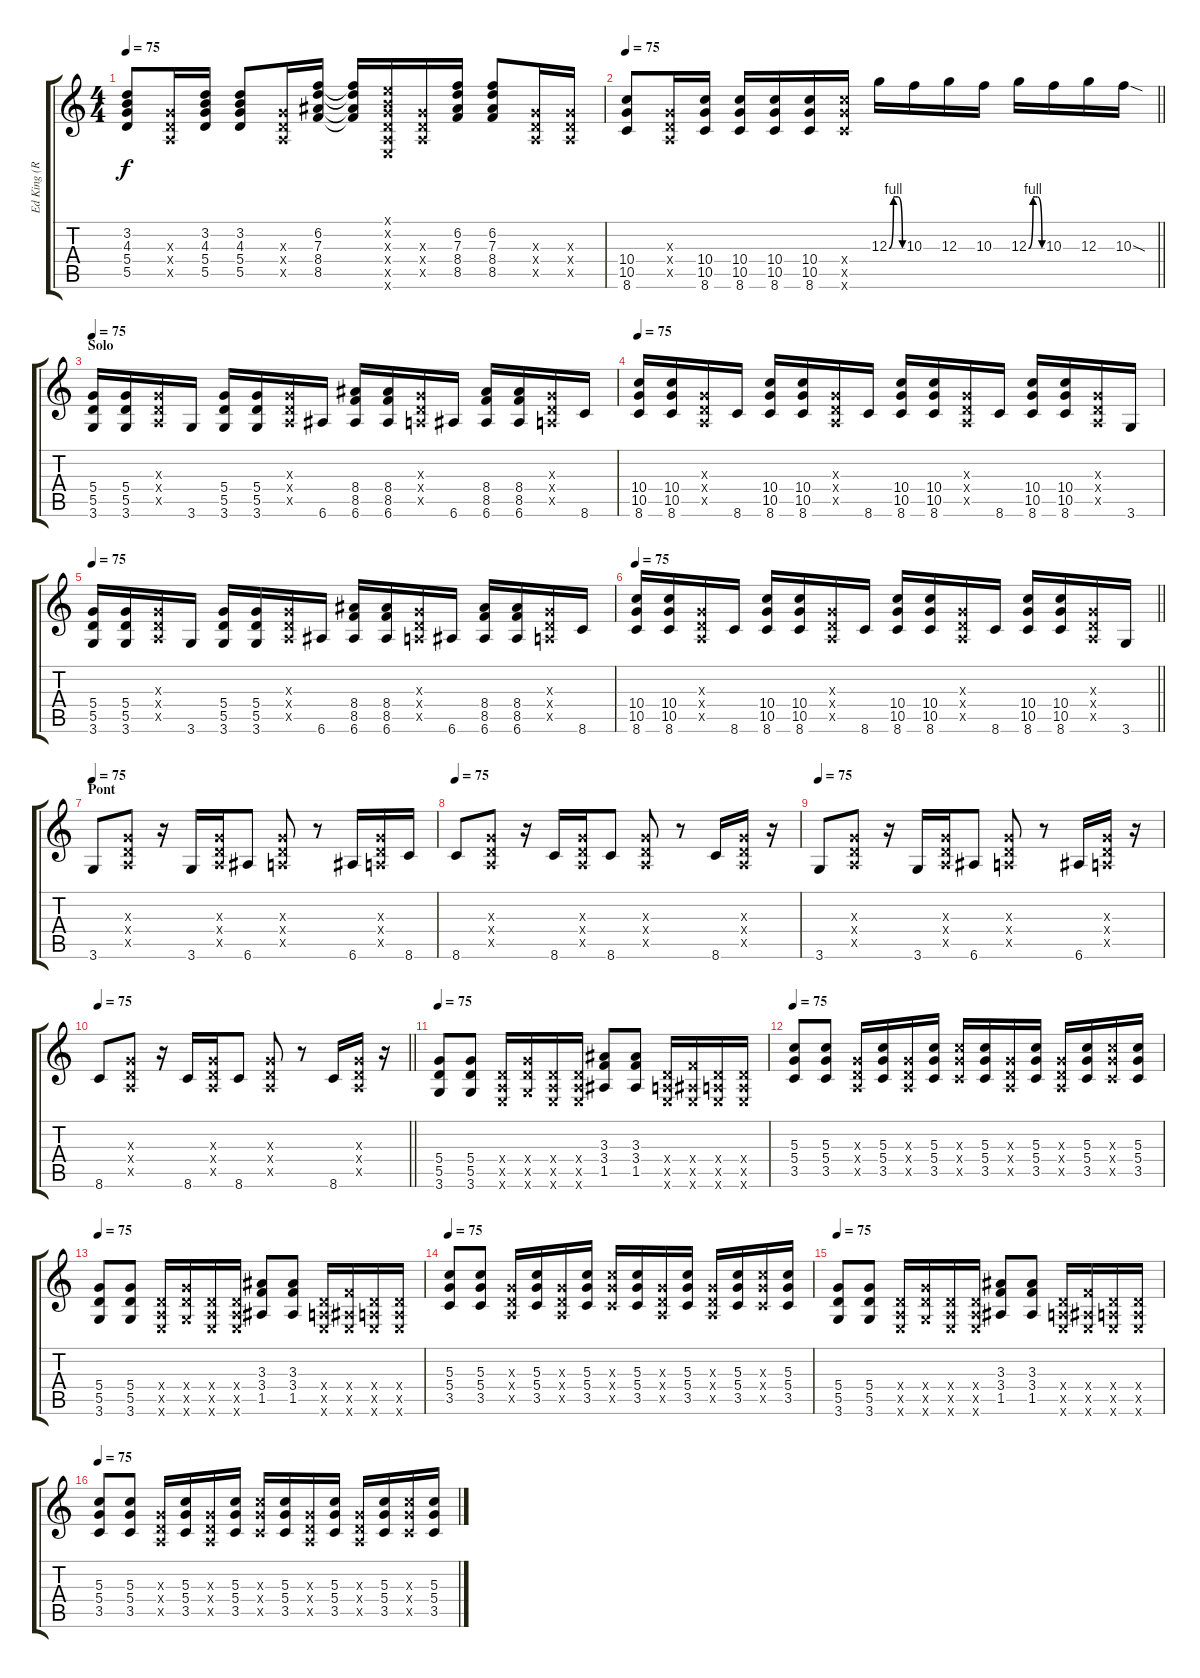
\track ("Ed King (Rhythm/Solo guitar)" "Ed King (R") {instrument distortionguitar}
\staff {score tabs}
\tuning (E4 B3 G3 D3 A2 E2) {hide}
\ts (4 4)
\tempo 75
\clef g2
\ks c
(3.2 4.3 5.4 5.5).8{dy f} (0.3{x} 0.4{x} 0.5{x}).16 (3.2 4.3 5.4 5.5).16 (3.2 4.3 5.4 5.5).8 (0.3{x} 0.4{x} 0.5{x}).16 (6.2 7.3 8.4 8.5).16 (6.2{t} 7.3{t} 8.4{t} 8.5{t}).16 (0.1{x} 0.2{x} 0.3{x} 0.4{x} 0.5{x} 0.6{x}).16 (0.3{x} 0.4{x} 0.5{x}).16 (6.2 7.3 8.4 8.5).16 (6.2 7.3 8.4 8.5).8 (0.3{x} 0.4{x} 0.5{x}).16 (0.3{x} 0.4{x} 0.5{x}).16 |
\tempo 75
\barLineRight lightlight
(10.4 10.5 8.6).8 (0.3{x} 0.4{x} 0.5{x}).16 (10.4 10.5 8.6).16 (10.4 10.5 8.6).16 (10.4 10.5 8.6).16 (10.4 10.5 8.6).16 (10.4{x} 10.5{x} 8.6{x}).16 12.3{be (custom 0 0 20 4 30 4 40 4 60 0)}.16 10.3.16 12.3.16 10.3.16 12.3{be (custom 0 0 20 4 30 4 40 4 60 0)}.16 10.3.16 12.3.16 10.3{sod}.16 |
\section ("" "Solo")
\tempo 75
(5.4 5.5 3.6).16{instrument distortionguitar} (5.4 5.5 3.6).16 (0.3{x} 0.4{x} 0.5{x}).16 3.6.16 (5.4 5.5 3.6).16 (5.4 5.5 3.6).16 (0.3{x} 0.4{x} 0.5{x}).16 6.6.16 (8.4 8.5 6.6).16 (8.4 8.5 6.6).16 (0.3{x} 0.4{x} 0.5{x}).16 6.6.16 (8.4 8.5 6.6).16 (8.4 8.5 6.6).16 (0.3{x} 0.4{x} 0.5{x}).16 8.6.16 |
\tempo 75
(10.4 10.5 8.6).16 (10.4 10.5 8.6).16 (0.3{x} 0.4{x} 0.5{x}).16 8.6.16 (10.4 10.5 8.6).16 (10.4 10.5 8.6).16 (0.3{x} 0.4{x} 0.5{x}).16 8.6.16 (10.4 10.5 8.6).16 (10.4 10.5 8.6).16 (0.3{x} 0.4{x} 0.5{x}).16 8.6.16 (10.4 10.5 8.6).16 (10.4 10.5 8.6).16 (0.3{x} 0.4{x} 0.5{x}).16 3.6.16 |
\tempo 75
(5.4 5.5 3.6).16{instrument distortionguitar} (5.4 5.5 3.6).16 (0.3{x} 0.4{x} 0.5{x}).16 3.6.16 (5.4 5.5 3.6).16 (5.4 5.5 3.6).16 (0.3{x} 0.4{x} 0.5{x}).16 6.6.16 (8.4 8.5 6.6).16 (8.4 8.5 6.6).16 (0.3{x} 0.4{x} 0.5{x}).16 6.6.16 (8.4 8.5 6.6).16 (8.4 8.5 6.6).16 (0.3{x} 0.4{x} 0.5{x}).16 8.6.16 |
\tempo 75
\barLineRight lightlight
(10.4 10.5 8.6).16 (10.4 10.5 8.6).16 (0.3{x} 0.4{x} 0.5{x}).16 8.6.16 (10.4 10.5 8.6).16 (10.4 10.5 8.6).16 (0.3{x} 0.4{x} 0.5{x}).16 8.6.16 (10.4 10.5 8.6).16 (10.4 10.5 8.6).16 (0.3{x} 0.4{x} 0.5{x}).16 8.6.16 (10.4 10.5 8.6).16 (10.4 10.5 8.6).16 (0.3{x} 0.4{x} 0.5{x}).16 3.6.16 |
\section ("" "Pont")
\tempo 75
3.6.8 (0.3{x} 0.4{x} 0.5{x}).8 r.16 3.6.16 (0.3{x} 0.4{x} 0.5{x}).16 6.6.8 (0.3{x} 0.4{x} 0.5{x}).8 r.8 6.6.16 (0.3{x} 0.4{x} 0.5{x}).16 8.6.16 |
\tempo 75
8.6.8 (0.3{x} 0.4{x} 0.5{x}).8 r.16 8.6.16 (0.3{x} 0.4{x} 0.5{x}).16 8.6.8 (0.3{x} 0.4{x} 0.5{x}).8 r.8 8.6.16 (0.3{x} 0.4{x} 0.5{x}).16 r.16 |
\tempo 75
3.6.8 (0.3{x} 0.4{x} 0.5{x}).8 r.16 3.6.16 (0.3{x} 0.4{x} 0.5{x}).16 6.6.8 (0.3{x} 0.4{x} 0.5{x}).8 r.8 6.6.16 (0.3{x} 0.4{x} 0.5{x}).16 r.16 |
\tempo 75
\barLineRight lightlight
8.6.8 (0.3{x} 0.4{x} 0.5{x}).8 r.16 8.6.16 (0.3{x} 0.4{x} 0.5{x}).16 8.6.8 (0.3{x} 0.4{x} 0.5{x}).8 r.8 8.6.16 (0.3{x} 0.4{x} 0.5{x}).16 r.16 |
\section ("" "")
\tempo 75
(5.4 5.5 3.6).8 (5.4 5.5 3.6).8 (0.4{x} 0.5{x} 0.6{x}).16 (5.4{x} 5.5{x} 3.6{x}).16 (0.4{x} 0.5{x} 0.6{x}).16 (0.4{x} 0.5{x} 0.6{x}).16 (3.3 3.4 1.5).8 (3.3 3.4 1.5).8 (0.4{x} 0.5{x} 0.6{x}).16 (3.4{x} 1.5{x} 0.6{x}).16 (0.4{x} 0.5{x} 0.6{x}).16 (0.4{x} 0.5{x} 0.6{x}).16 |
\tempo 75
(5.3 5.4 3.5).8 (5.3 5.4 3.5).8 (0.3{x} 0.4{x} 0.5{x}).16 (5.3 5.4 3.5).16 (0.3{x} 0.4{x} 0.5{x}).16 (5.3 5.4 3.5).16 (5.3{x} 5.4{x} 3.5{x}).16 (5.3 5.4 3.5).16 (0.3{x} 0.4{x} 0.5{x}).16 (5.3 5.4 3.5).16 (0.3{x} 0.4{x} 0.5{x}).16 (5.3 5.4 3.5).16 (5.3{x} 5.4{x} 3.5{x}).16 (5.3 5.4 3.5).16 |
\tempo 75
(5.4 5.5 3.6).8 (5.4 5.5 3.6).8 (0.4{x} 0.5{x} 0.6{x}).16 (5.4{x} 5.5{x} 3.6{x}).16 (0.4{x} 0.5{x} 0.6{x}).16 (0.4{x} 0.5{x} 0.6{x}).16 (3.3 3.4 1.5).8 (3.3 3.4 1.5).8 (0.4{x} 0.5{x} 0.6{x}).16 (3.4{x} 1.5{x} 0.6{x}).16 (0.4{x} 0.5{x} 0.6{x}).16 (0.4{x} 0.5{x} 0.6{x}).16 |
\tempo 75
(5.3 5.4 3.5).8 (5.3 5.4 3.5).8 (0.3{x} 0.4{x} 0.5{x}).16 (5.3 5.4 3.5).16 (0.3{x} 0.4{x} 0.5{x}).16 (5.3 5.4 3.5).16 (5.3{x} 5.4{x} 3.5{x}).16 (5.3 5.4 3.5).16 (0.3{x} 0.4{x} 0.5{x}).16 (5.3 5.4 3.5).16 (0.3{x} 0.4{x} 0.5{x}).16 (5.3 5.4 3.5).16 (5.3{x} 5.4{x} 3.5{x}).16 (5.3 5.4 3.5).16 |
\tempo 75
(5.4 5.5 3.6).8 (5.4 5.5 3.6).8 (0.4{x} 0.5{x} 0.6{x}).16 (5.4{x} 5.5{x} 3.6{x}).16 (0.4{x} 0.5{x} 0.6{x}).16 (0.4{x} 0.5{x} 0.6{x}).16 (3.3 3.4 1.5).8 (3.3 3.4 1.5).8 (0.4{x} 0.5{x} 0.6{x}).16 (3.4{x} 1.5{x} 0.6{x}).16 (0.4{x} 0.5{x} 0.6{x}).16 (0.4{x} 0.5{x} 0.6{x}).16 |
\tempo 75
(5.3 5.4 3.5).8 (5.3 5.4 3.5).8 (0.3{x} 0.4{x} 0.5{x}).16 (5.3 5.4 3.5).16 (0.3{x} 0.4{x} 0.5{x}).16 (5.3 5.4 3.5).16 (5.3{x} 5.4{x} 3.5{x}).16 (5.3 5.4 3.5).16 (0.3{x} 0.4{x} 0.5{x}).16 (5.3 5.4 3.5).16 (0.3{x} 0.4{x} 0.5{x}).16 (5.3 5.4 3.5).16 (5.3{x} 5.4{x} 3.5{x}).16 (5.3 5.4 3.5).16
